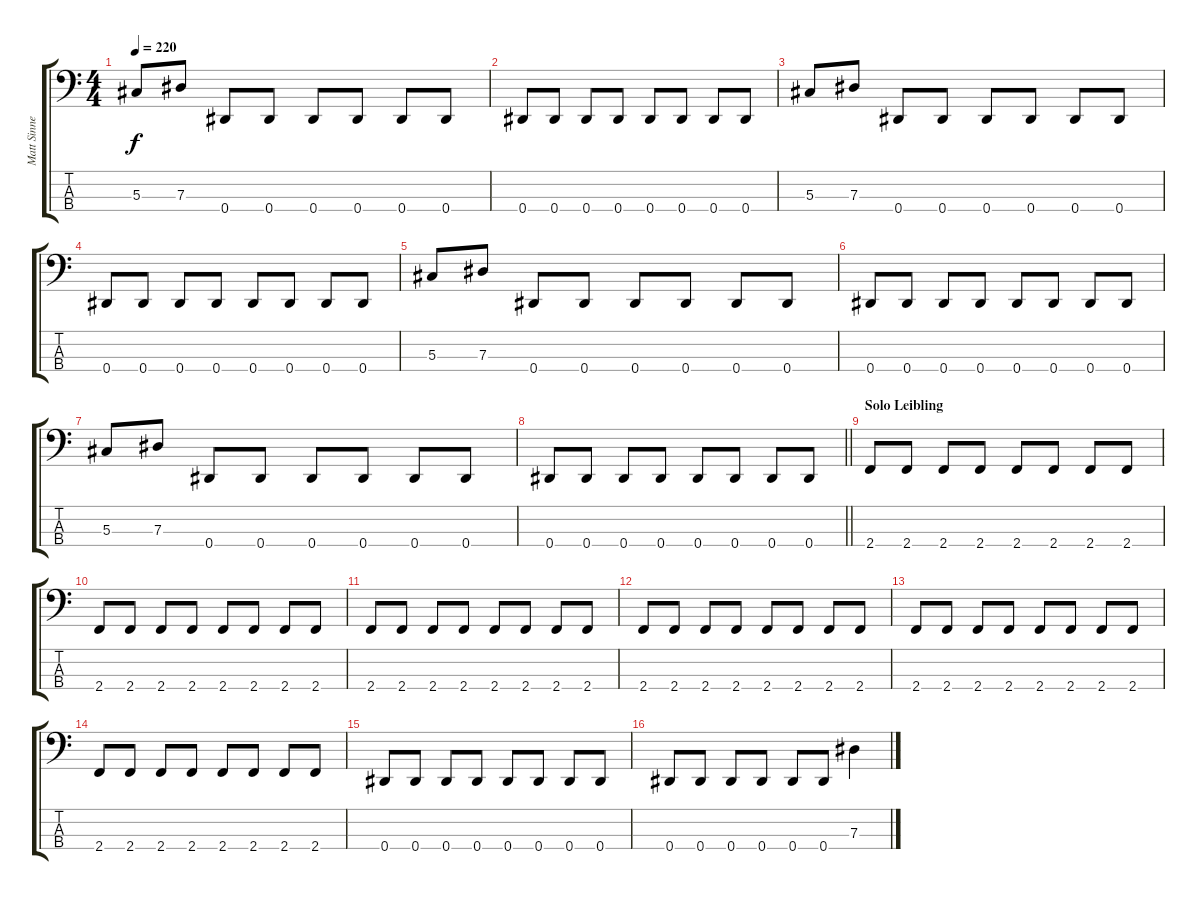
\track ("Matt Sinner" "Matt Sinne") {instrument electricbasspick}
\staff {score tabs}
\tuning (Gb2 Db2 Ab1 Eb1) {hide}
\ts (4 4)
\tempo 220
\clef f4
\ks c
5.3.8{dy f} 7.3.8 0.4.8 0.4.8 0.4.8 0.4.8 0.4.8 0.4.8 |
0.4.8 0.4.8 0.4.8 0.4.8 0.4.8 0.4.8 0.4.8 0.4.8 |
5.3.8 7.3.8 0.4.8 0.4.8 0.4.8 0.4.8 0.4.8 0.4.8 |
0.4.8 0.4.8 0.4.8 0.4.8 0.4.8 0.4.8 0.4.8 0.4.8 |
5.3.8 7.3.8 0.4.8 0.4.8 0.4.8 0.4.8 0.4.8 0.4.8 |
0.4.8 0.4.8 0.4.8 0.4.8 0.4.8 0.4.8 0.4.8 0.4.8 |
5.3.8 7.3.8 0.4.8 0.4.8 0.4.8 0.4.8 0.4.8 0.4.8 |
\barLineRight lightlight
0.4.8 0.4.8 0.4.8 0.4.8 0.4.8 0.4.8 0.4.8 0.4.8 |
\section ("" "Solo Leibling")
2.4.8 2.4.8 2.4.8 2.4.8 2.4.8 2.4.8 2.4.8 2.4.8 |
2.4.8 2.4.8 2.4.8 2.4.8 2.4.8 2.4.8 2.4.8 2.4.8 |
2.4.8 2.4.8 2.4.8 2.4.8 2.4.8 2.4.8 2.4.8 2.4.8 |
2.4.8 2.4.8 2.4.8 2.4.8 2.4.8 2.4.8 2.4.8 2.4.8 |
2.4.8 2.4.8 2.4.8 2.4.8 2.4.8 2.4.8 2.4.8 2.4.8 |
2.4.8 2.4.8 2.4.8 2.4.8 2.4.8 2.4.8 2.4.8 2.4.8 |
0.4.8 0.4.8 0.4.8 0.4.8 0.4.8 0.4.8 0.4.8 0.4.8 |
0.4.8 0.4.8 0.4.8 0.4.8 0.4.8 0.4.8 7.3.4
